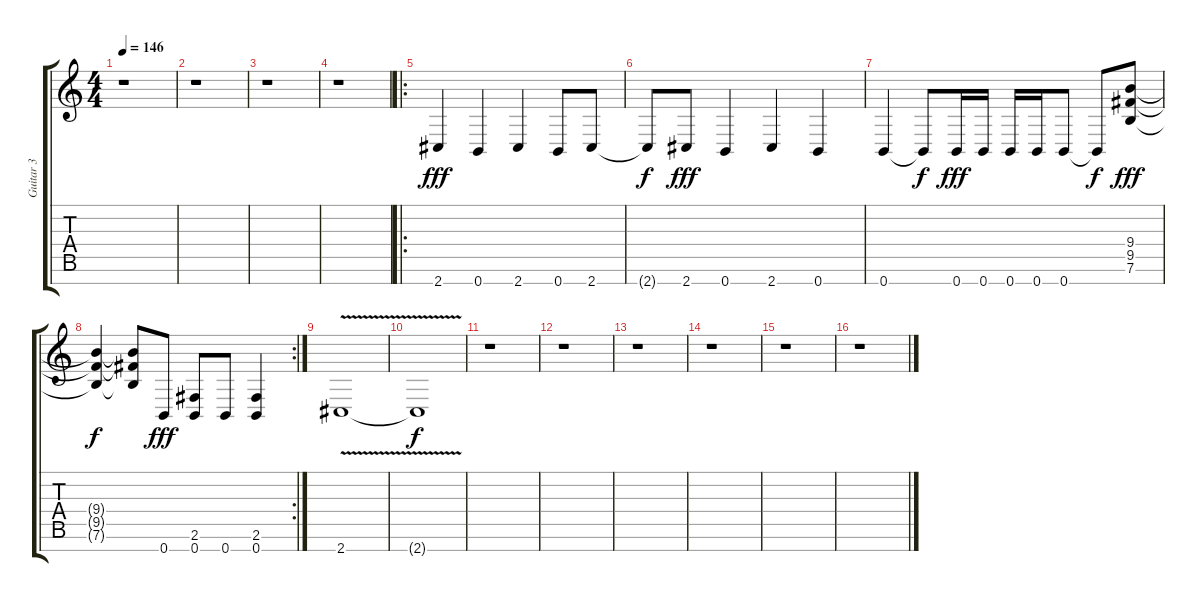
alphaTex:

\track ("Guitar 3" "Guitar 3") {instrument distortionguitar}
\staff {score tabs}
\tuning (E4 B3 G3 D3 A2 E2 B1) {hide}
\ts (4 4)
\tempo 146
\clef g2
\ks c
r.1{dy fff instrument distortionguitar} |
r.1 |
r.1 |
r.1 |
\ro
2.7.4 0.7.4 2.7.4 0.7.8 2.7.8 |
2.7{t}.8{dy f} 2.7.8{dy fff} 0.7.4 2.7.4 0.7.4 |
0.7.4 0.7{t}.8{dy f} 0.7.16{dy fff} 0.7.16 0.7.16 0.7.16 0.7.8 0.7{t}.8{dy f} (9.4 9.5 7.6).8{dy fff} |
\rc 2
(9.4{t} 9.5{t} 7.6{t}).4{dy f} (9.4{t} 9.5{t} 7.6{t}).8 0.7.8{dy fff} (2.6 0.7).8 0.7.8 (2.6 0.7).4 |
2.7{v}.1 |
2.7{t}.1{dy f} |
r.1 |
r.1 |
r.1 |
r.1 |
r.1 |
r.1
